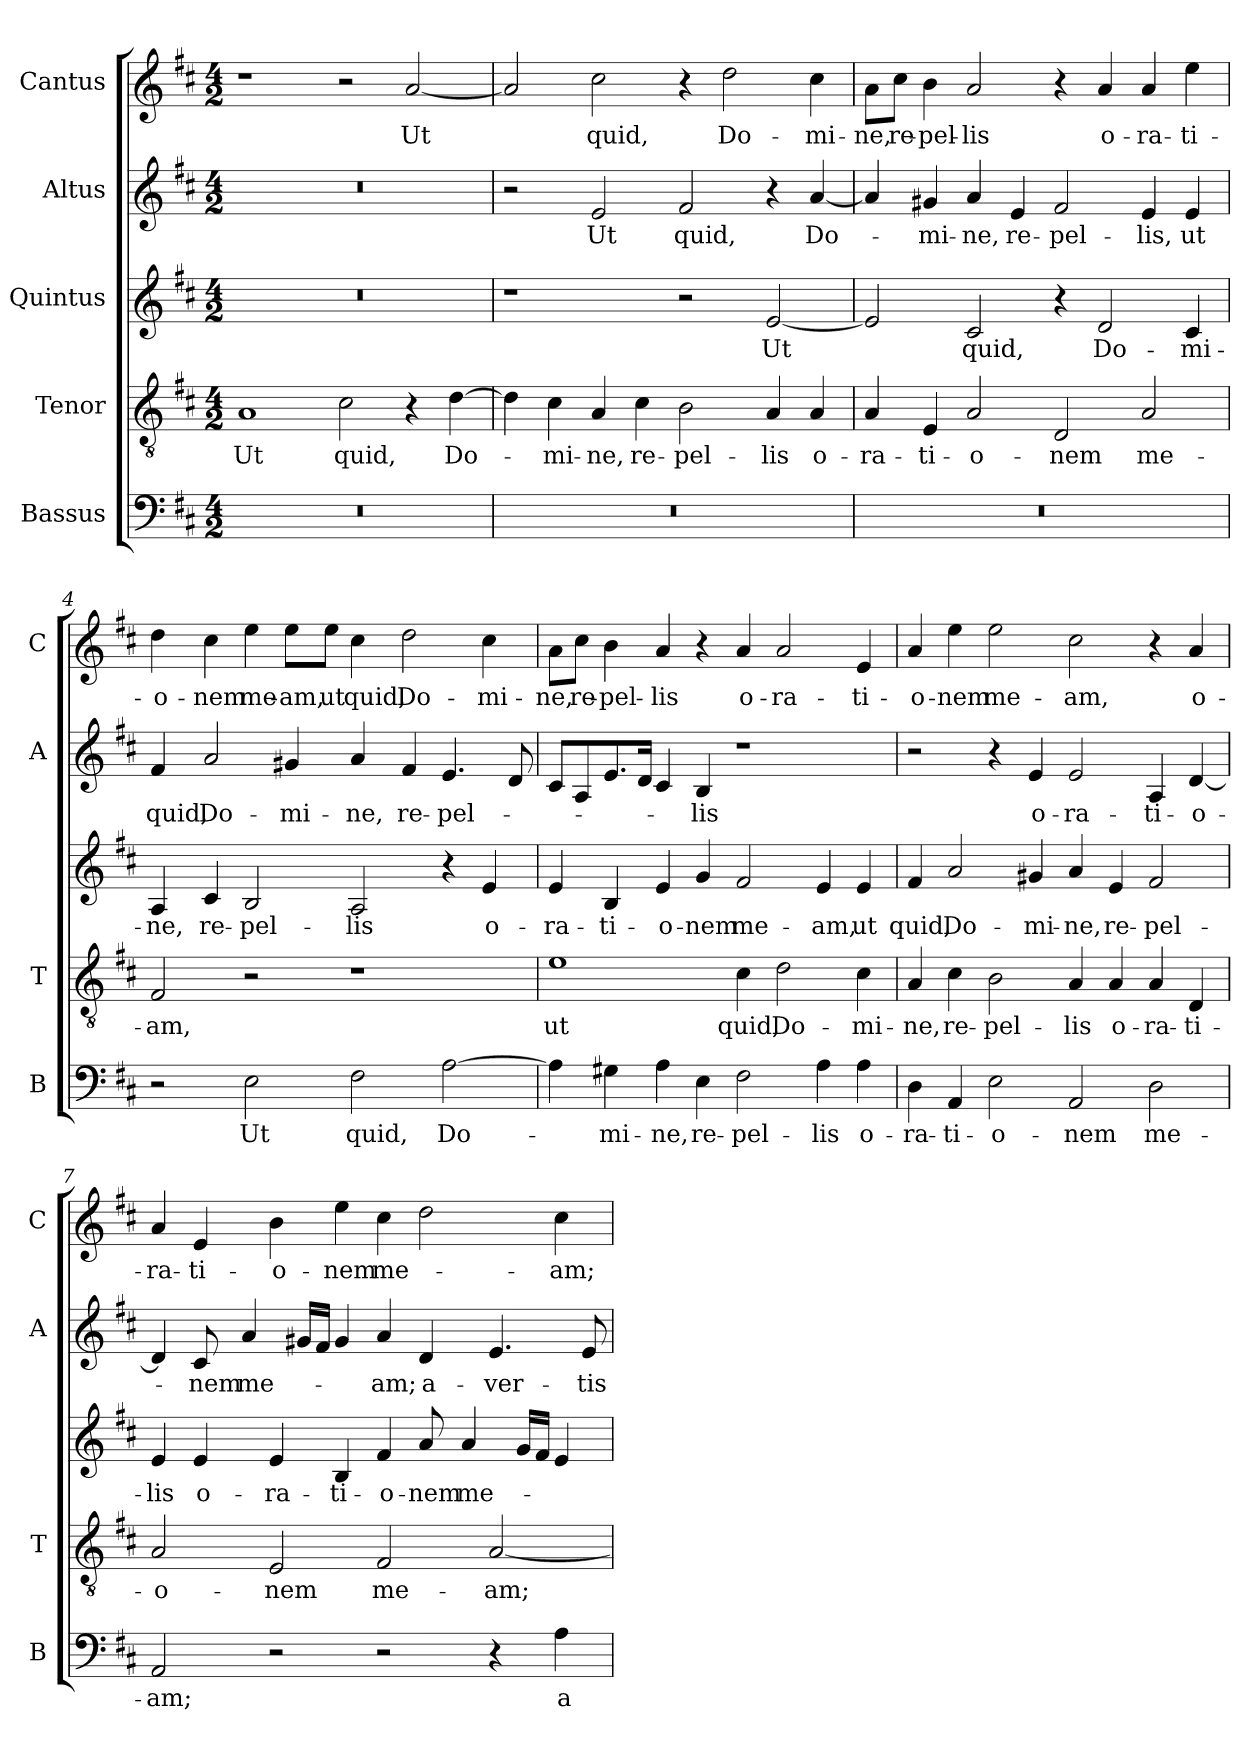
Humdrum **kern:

**kern	**text	**kern	**text	**kern	**text	**kern	**text	**kern	**text
*part5	*part5	*part4	*part4	*part3	*part3	*part2	*part2	*part1	*part1
*staff5	*staff5	*staff4	*staff4	*staff3	*staff3	*staff2	*staff2	*staff1	*staff1
*I"Bassus	*	*I"Tenor	*	*I"Quintus	*	*I"Altus	*	*I"Cantus	*
*I'B	*	*I'T	*	*	*	*I'A	*	*I'C	*
*clefF4	*	*clefGv2	*	*clefG2	*	*clefG2	*	*clefG2	*
*k[f#c#]	*	*k[f#c#]	*	*k[f#c#]	*	*k[f#c#]	*	*k[f#c#]	*
*D:	*	*D:	*	*D:	*	*D:	*	*D:	*
*M4/2	*	*M4/2	*	*M4/2	*	*M4/2	*	*M4/2	*
=1	=1	=1	=1	=1	=1	=1	=1	=1	=1
!	!	!	!LO:LY:b	!	!	!	!	!	!
0r	.	1A	Ut	0r	.	0r	.	1r	.
!	!	!	!LO:LY:b	!	!	!	!	!	!
.	.	2c#\	quid,	.	.	.	.	2r	.
!	!	!	!	!	!	!	!	!	!LO:LY:b
.	.	4r	.	.	.	.	.	[2a/	Ut
!	!	!	!LO:LY:b	!	!	!	!	!	!
.	.	[4d\	Do-	.	.	.	.	.	.
=2	=2	=2	=2	=2	=2	=2	=2	=2	=2
0r	.	4d\]	.	1r	.	2r	.	2a/]	.
!	!	!	!LO:LY:b	!	!	!	!	!	!
.	.	4c#\	-mi-	.	.	.	.	.	.
!	!	!	!LO:LY:b	!	!	!	!LO:LY:b	!	!LO:LY:b
.	.	4A/	-ne,	.	.	2e/	Ut	2cc#\	quid,
!	!	!	!LO:LY:b	!	!	!	!	!	!
.	.	4c#\	re-	.	.	.	.	.	.
!	!	!	!LO:LY:b	!	!	!	!LO:LY:b	!	!
.	.	2B\	-pel-	2r	.	2f#/	quid,	4r	.
!	!	!	!	!	!	!	!	!	!LO:LY:b
.	.	.	.	.	.	.	.	2dd\	Do-
!	!	!	!LO:LY:b	!	!LO:LY:b	!	!	!	!
.	.	4A/	-lis	[2e/	Ut	4r	.	.	.
!	!	!	!LO:LY:b	!	!	!	!LO:LY:b	!	!LO:LY:b
.	.	4A/	o-	.	.	[4a/	Do-	4cc#\	-mi-
=3	=3	=3	=3	=3	=3	=3	=3	=3	=3
!	!	!	!LO:LY:b	!	!	!	!	!	!LO:LY:b
0r	.	4A/	-ra-	2e/]	.	4a/]	.	8a\L	-ne,
!	!	!	!	!	!	!	!	!	!LO:LY:b
.	.	.	.	.	.	.	.	8cc#\J	re-
!	!	!	!LO:LY:b	!	!	!	!LO:LY:b	!	!LO:LY:b
.	.	4E/	-ti-	.	.	4g#X/	-mi-	4b\	-pel-
!	!	!	!LO:LY:b	!	!LO:LY:b	!	!LO:LY:b	!	!LO:LY:b
.	.	2A/	-o-	2c#/	quid,	4a/	-ne,	2a/	-lis
!	!	!	!	!	!	!	!LO:LY:b	!	!
.	.	.	.	.	.	4e/	re-	.	.
!	!	!	!LO:LY:b	!	!	!	!LO:LY:b	!	!
.	.	2D/	-nem	4r	.	2f#/	-pel-	4r	.
!	!	!	!	!	!LO:LY:b	!	!	!	!LO:LY:b
.	.	.	.	2d/	Do-	.	.	4a/	o-
!	!	!	!LO:LY:b	!	!	!	!LO:LY:b	!	!LO:LY:b
.	.	2A/	me-	.	.	4e/	-lis,	4a/	-ra-
!	!	!	!	!	!LO:LY:b	!	!LO:LY:b	!	!LO:LY:b
.	.	.	.	4c#/	-mi-	4e/	ut	4ee\	-ti-
!!LO:LB:g=z
=4	=4	=4	=4	=4	=4	=4	=4	=4	=4
!	!	!	!LO:LY:b	!	!LO:LY:b	!	!LO:LY:b	!	!LO:LY:b
2r	.	2F#/	-am,	4A/	-ne,	4f#/	quid,	4dd\	-o-
!	!	!	!	!	!LO:LY:b	!	!LO:LY:b	!	!LO:LY:b
.	.	.	.	4c#/	re-	2a/	Do-	4cc#\	-nem
!	!LO:LY:b	!	!	!	!LO:LY:b	!	!	!	!LO:LY:b
2E\	Ut	2r	.	2B/	-pel-	.	.	4ee\	me-
!	!	!	!	!	!	!	!LO:LY:b	!	!LO:LY:b
.	.	.	.	.	.	4g#X/	-mi-	8ee\L	-am,
!	!	!	!	!	!	!	!	!	!LO:LY:b
.	.	.	.	.	.	.	.	8ee\J	ut
!	!LO:LY:b	!	!	!	!LO:LY:b	!	!LO:LY:b	!	!LO:LY:b
2F#\	quid,	1r	.	2A/	-lis	4a/	-ne,	4cc#\	quid,
!	!	!	!	!	!	!	!LO:LY:b	!	!LO:LY:b
.	.	.	.	.	.	4f#/	re-	2dd\	Do-
!	!LO:LY:b	!	!	!	!	!	!LO:LY:b	!	!
[2A\	Do-	.	.	4r	.	4.e/	-pel-	.	.
!	!	!	!	!	!LO:LY:b	!	!	!	!LO:LY:b
.	.	.	.	4e/	o-	.	.	4cc#\	-mi-
.	.	.	.	.	.	8d/	.	.	.
=5	=5	=5	=5	=5	=5	=5	=5	=5	=5
!	!	!	!LO:LY:b	!	!LO:LY:b	!	!	!	!LO:LY:b
4A\]	.	1e	ut	4e/	-ra-	8c#/L	.	8a\L	-ne,
!	!	!	!	!	!	!	!	!	!LO:LY:b
.	.	.	.	.	.	8A/	.	8cc#\J	re-
!	!LO:LY:b	!	!	!	!LO:LY:b	!	!	!	!LO:LY:b
4G#X\	-mi-	.	.	4B/	-ti-	8.e/	.	4b\	-pel-
.	.	.	.	.	.	16d/Jk	.	.	.
!	!LO:LY:b	!	!	!	!LO:LY:b	!	!	!	!LO:LY:b
4A\	-ne,	.	.	4e/	-o-	4c#/	.	4a/	-lis
!	!LO:LY:b	!	!	!	!LO:LY:b	!	!LO:LY:b	!	!
4E\	re-	.	.	4g/	-nem	4B/	-lis	4r	.
!	!LO:LY:b	!	!LO:LY:b	!	!LO:LY:b	!	!	!	!LO:LY:b
2F#\	-pel-	4c#\	quid,	2f#/	me-	1r	.	4a/	o-
!	!	!	!LO:LY:b	!	!	!	!	!	!LO:LY:b
.	.	2d\	Do-	.	.	.	.	2a/	-ra-
!	!LO:LY:b	!	!	!	!LO:LY:b	!	!	!	!
4A\	-lis	.	.	4e/	-am,	.	.	.	.
!	!LO:LY:b	!	!LO:LY:b	!	!LO:LY:b	!	!	!	!LO:LY:b
4A\	o-	4c#\	-mi-	4e/	ut	.	.	4e/	-ti-
=6	=6	=6	=6	=6	=6	=6	=6	=6	=6
!	!LO:LY:b	!	!LO:LY:b	!	!LO:LY:b	!	!	!	!LO:LY:b
4D\	-ra-	4A/	-ne,	4f#/	quid,	2r	.	4a/	-o-
!	!LO:LY:b	!	!LO:LY:b	!	!LO:LY:b	!	!	!	!LO:LY:b
4AA/	-ti-	4c#\	re-	2a/	Do-	.	.	4ee\	-nem
!	!LO:LY:b	!	!LO:LY:b	!	!	!	!	!	!LO:LY:b
2E\	-o-	2B\	-pel-	.	.	4r	.	2ee\	me-
!	!	!	!	!	!LO:LY:b	!	!LO:LY:b	!	!
.	.	.	.	4g#X/	-mi-	4e/	o-	.	.
!	!LO:LY:b	!	!LO:LY:b	!	!LO:LY:b	!	!LO:LY:b	!	!LO:LY:b
2AA/	-nem	4A/	-lis	4a/	-ne,	2e/	-ra-	2cc#\	-am,
!	!	!	!LO:LY:b	!	!LO:LY:b	!	!	!	!
.	.	4A/	o-	4e/	re-	.	.	.	.
!	!LO:LY:b	!	!LO:LY:b	!	!LO:LY:b	!	!LO:LY:b	!	!
2D\	me-	4A/	-ra-	2f#/	-pel-	4A/	-ti-	4r	.
!	!	!	!LO:LY:b	!	!	!	!LO:LY:b	!	!LO:LY:b
.	.	4D/	-ti-	.	.	[4d/	-o-	4a/	o-
!!LO:LB:g=z
=7	=7	=7	=7	=7	=7	=7	=7	=7	=7
!	!LO:LY:b	!	!LO:LY:b	!	!LO:LY:b	!	!	!	!LO:LY:b
2AA/	-am;	2A/	-o-	4e/	-lis	4d/]	.	4a/	-ra-
!	!	!	!	!	!LO:LY:b	!	!LO:LY:b	!	!LO:LY:b
.	.	.	.	4e/	o-	8c#/	-nem	4e/	-ti-
!	!	!	!	!	!	!	!LO:LY:b	!	!
.	.	.	.	.	.	4a/	me-	.	.
!	!	!	!LO:LY:b	!	!LO:LY:b	!	!	!	!LO:LY:b
2r	.	2E/	-nem	4e/	-ra-	.	.	4b\	-o-
.	.	.	.	.	.	16g#X/LL	.	.	.
.	.	.	.	.	.	16f#/JJ	.	.	.
!	!	!	!	!	!LO:LY:b	!	!	!	!LO:LY:b
.	.	.	.	4B/	-ti-	4g#/	.	4ee\	-nem
!	!	!	!LO:LY:b	!	!LO:LY:b	!	!LO:LY:b	!	!LO:LY:b
2r	.	2F#/	me-	4f#/	-o-	4a/	-am;	4cc#\	me-
!	!	!	!	!	!LO:LY:b	!	!LO:LY:b	!	!
.	.	.	.	8a/	-nem	4d/	a-	2dd\	.
!	!	!	!	!	!LO:LY:b	!	!	!	!
.	.	.	.	4a/	me-	.	.	.	.
!	!	!	!LO:LY:b	!	!	!	!LO:LY:b	!	!
4r	.	[2A/	-am;	.	.	4.e/	-ver-	.	.
.	.	.	.	16g/LL	.	.	.	.	.
.	.	.	.	16f#/JJ	.	.	.	.	.
!	!LO:LY:b	!	!	!	!	!	!	!	!LO:LY:b
4A\	a-	.	.	4e/	.	.	.	4cc#\	-am;
!	!	!	!	!	!	!	!LO:LY:b	!	!
.	.	.	.	.	.	8e/	-tis	.	.
=	=	=	=	=	=	=	=	=	=
*-	*-	*-	*-	*-	*-	*-	*-	*-	*-
